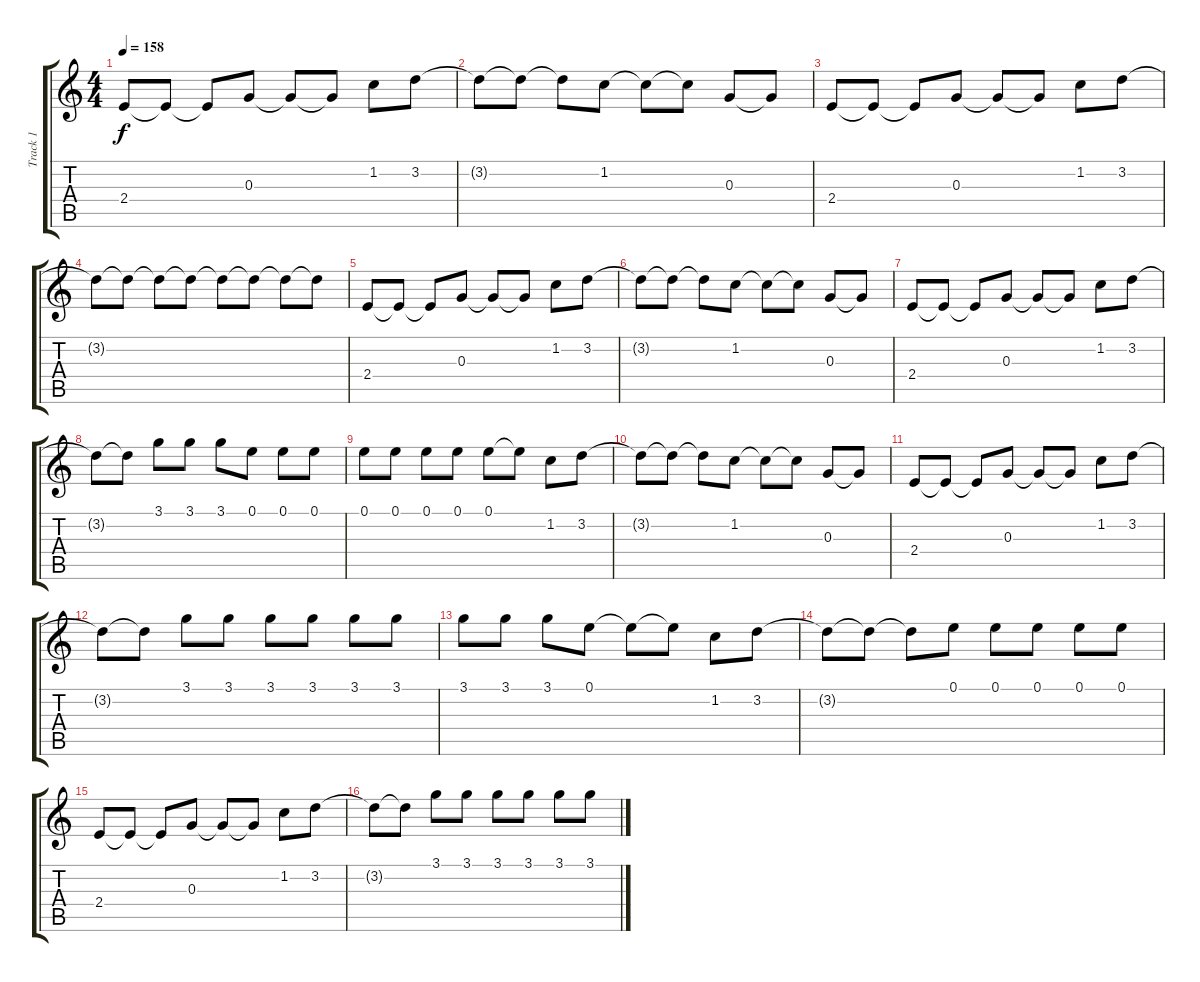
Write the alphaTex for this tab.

\track ("Track 1" "Track 1") {instrument overdrivenguitar}
\staff {score tabs}
\tuning (E4 B3 G3 D3 A2 D2) {hide}
\ts (4 4)
\tempo 158
\clef g2
\ks c
2.4.8{dy f} 2.4{t}.8 2.4{t}.8 0.3.8 0.3{t}.8 0.3{t}.8 1.2.8 3.2.8 |
3.2{t}.8 3.2{t}.8 3.2{t}.8 1.2.8 1.2{t}.8 1.2{t}.8 0.3.8 0.3{t}.8 |
2.4.8 2.4{t}.8 2.4{t}.8 0.3.8 0.3{t}.8 0.3{t}.8 1.2.8 3.2.8 |
3.2{t}.8 3.2{t}.8 3.2{t}.8 3.2{t}.8 3.2{t}.8 3.2{t}.8 3.2{t}.8 3.2{t}.8 |
2.4.8 2.4{t}.8 2.4{t}.8 0.3.8 0.3{t}.8 0.3{t}.8 1.2.8 3.2.8 |
3.2{t}.8 3.2{t}.8 3.2{t}.8 1.2.8 1.2{t}.8 1.2{t}.8 0.3.8 0.3{t}.8 |
2.4.8 2.4{t}.8 2.4{t}.8 0.3.8 0.3{t}.8 0.3{t}.8 1.2.8 3.2.8 |
3.2{t}.8 3.2{t}.8 3.1.8 3.1.8 3.1.8 0.1.8 0.1.8 0.1.8 |
0.1.8 0.1.8 0.1.8 0.1.8 0.1.8 0.1{t}.8 1.2.8 3.2.8 |
3.2{t}.8 3.2{t}.8 3.2{t}.8 1.2.8 1.2{t}.8 1.2{t}.8 0.3.8 0.3{t}.8 |
2.4.8 2.4{t}.8 2.4{t}.8 0.3.8 0.3{t}.8 0.3{t}.8 1.2.8 3.2.8 |
3.2{t}.8 3.2{t}.8 3.1.8 3.1.8 3.1.8 3.1.8 3.1.8 3.1.8 |
3.1.8 3.1.8 3.1.8 0.1.8 0.1{t}.8 0.1{t}.8 1.2.8 3.2.8 |
3.2{t}.8 3.2{t}.8 3.2{t}.8 0.1.8 0.1.8 0.1.8 0.1.8 0.1.8 |
2.4.8 2.4{t}.8 2.4{t}.8 0.3.8 0.3{t}.8 0.3{t}.8 1.2.8 3.2.8 |
3.2{t}.8 3.2{t}.8 3.1.8 3.1.8 3.1.8 3.1.8 3.1.8 3.1.8
